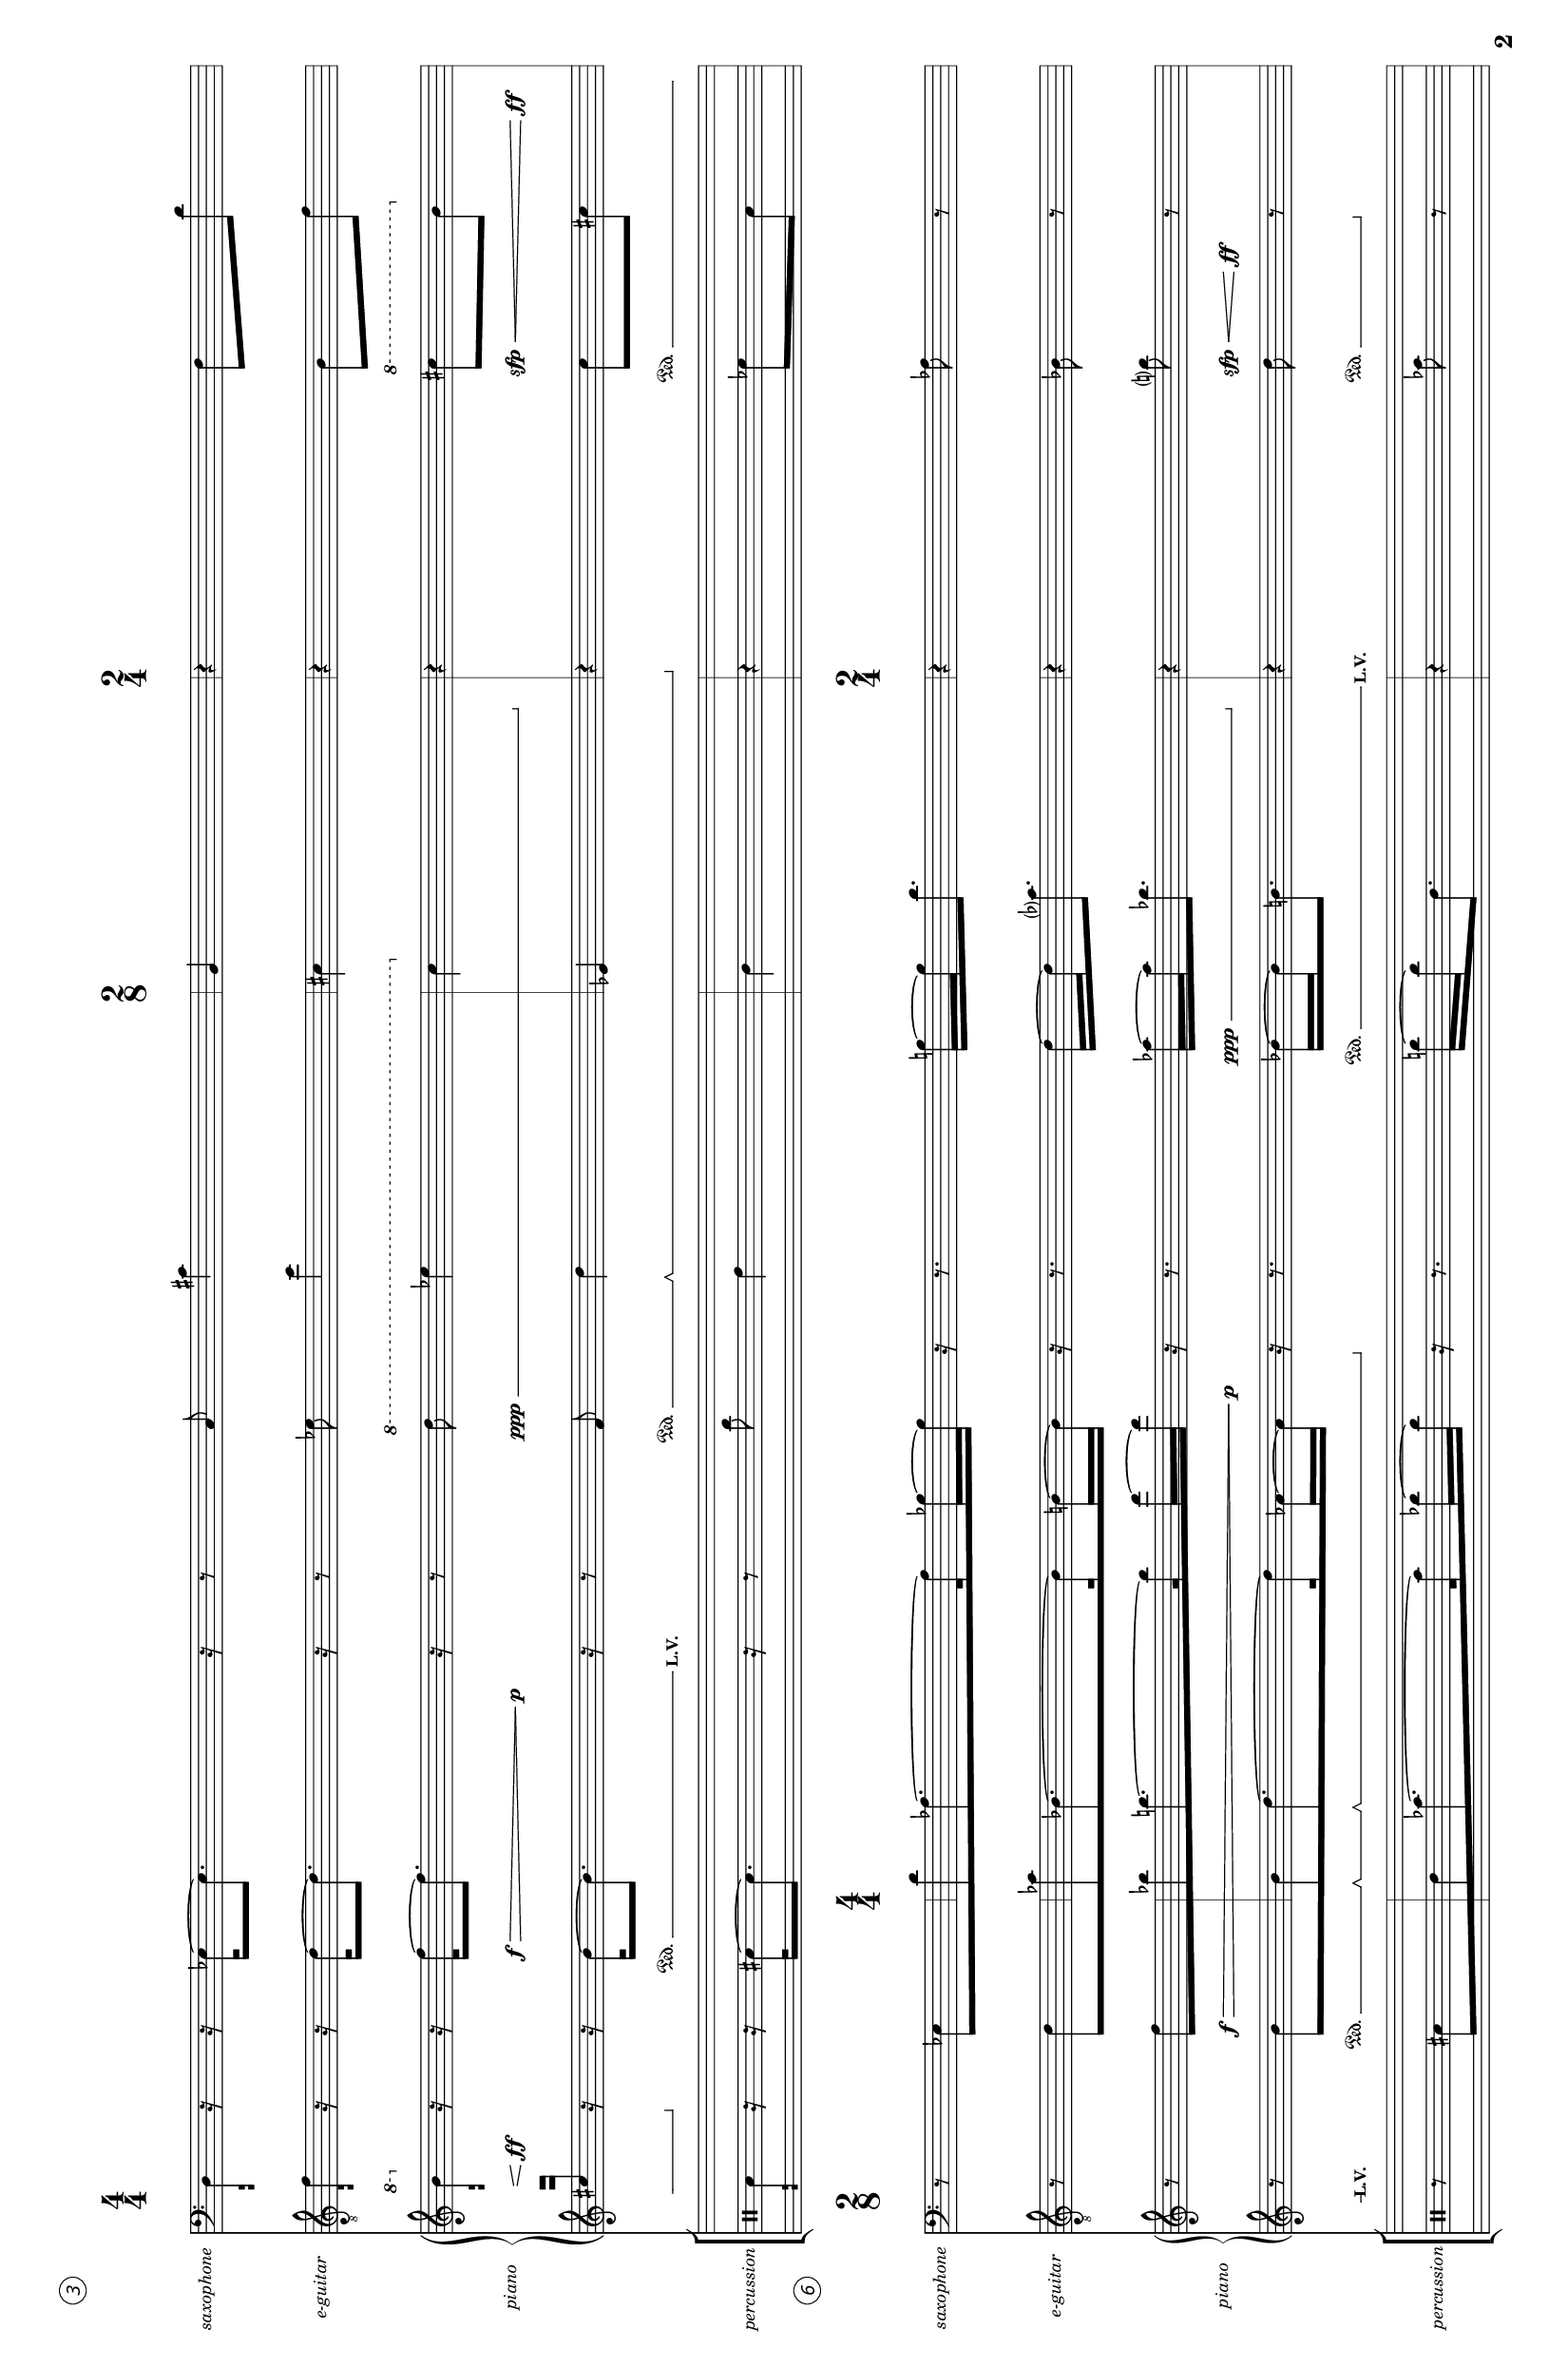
\version "2.19.1"
\language "english"

#(ly:set-option 'relative-includes #t)

\include "../../stylesheets/plague-water-header.ly"
\include "../../stylesheets/plague-water-layout.ly"
\include "../../stylesheets/plague-water-paper.ly"

\score {
	\context Score = "Plague Water Score" \with {
		\override HorizontalBracket #'color = #red
	} <<
		\context TimeSignatureContext = "TimeSignatureContext" {
			{
				\mark \markup { \override #'(box-padding . 0.5) \box 12B }
				\tempo 4=72
				\time 4/4
				s1 * 1
			}
			{
				\time 2/8
				s1 * 1/4
			}
			{
				\time 4/4
				s1 * 1
			}
			{
				\time 2/8
				s1 * 1/4
			}
			{
				\time 2/4
				s1 * 1/2
			}
			{
				\time 2/8
				s1 * 1/4
			}
			{
				\time 4/4
				s1 * 1
			}
			{
				\time 2/4
				s1 * 1/2
			}
			{
				\time 2/8
				s1 * 1/4
			}
			{
				\time 2/4
				s1 * 1/2
			}
			{
				\time 2/8
				s1 * 1/4
			}
			{
				\time 4/8
				s1 * 1/2
			}
			{
				\time 4/4
				s1 * 1
			}
			{
				\time 2/4
				s1 * 1/2
			}
			{
				\time 2/8
				s1 * 1/4
			}
			{
				s1 * 1/4
			}
			{
				\time 4/8
				s1 * 1/2
			}
			{
				\time 2/8
				s1 * 1/4
			}
			{
				\time 2/4
				s1 * 1/2
			}
		}
		\context SaxophoneStaffGroup = "Saxophone Staff Group" <<
			\context SaxophoneStaff = "Saxophone Staff" {
				\clef "bass"
				\context Voice = "Saxophone Voice" {
					{
						{
							\override Stem.stemlet-length = 0.75
							c4 ~
							\set stemLeftBeamCount = 2
							\set stemRightBeamCount = 0
							c16
							\revert Stem.stemlet-length
						}
					}
					{
						{
							r8.
							r8
						}
					}
					{
						{
							\override Stem.stemlet-length = 0.75
							\set stemLeftBeamCount = 0
							\set stemRightBeamCount = 1
							cs8 ~ [
							\set stemLeftBeamCount = 2
							\set stemRightBeamCount = 0
							cs16 ]
							\revert Stem.stemlet-length
						}
					}
					{
						{
							r8.
						}
					}
					{
						{
							\override Stem.stemlet-length = 0.75
							\set stemLeftBeamCount = 0
							\set stemRightBeamCount = 1
							b,8 [
						}
						{
							\set stemLeftBeamCount = 1
							\set stemRightBeamCount = 1
							f8
						}
						{
							\set stemLeftBeamCount = 2
							\set stemRightBeamCount = 0
							d16 ]
							\revert Stem.stemlet-length
						}
					}
					{
						{
							r16
							r16
						}
					}
					{
						{
							\override Stem.stemlet-length = 0.75
							\set stemLeftBeamCount = 0
							\set stemRightBeamCount = 2
							ef16 ~ [
							\set stemLeftBeamCount = 1
							\set stemRightBeamCount = 0
							ef8. ]
							\revert Stem.stemlet-length
						}
					}
					{
						{
							r16
							r8
						}
					}
					{
						{
							\override Stem.stemlet-length = 0.75
							\set stemLeftBeamCount = 0
							\set stemRightBeamCount = 1
							c8
						}
						{
							cs'4
						}
						{
							b,4
							\revert Stem.stemlet-length
						}
					}
					{
						{
							r4
						}
					}
					{
						{
							\override Stem.stemlet-length = 0.75
							\set stemLeftBeamCount = 0
							\set stemRightBeamCount = 1
							f8 [
						}
						{
							\set stemLeftBeamCount = 1
							\set stemRightBeamCount = 0
							d'8 ]
							\revert Stem.stemlet-length
						}
					}
					{
						{
							r8
						}
					}
					{
						{
							\override Stem.stemlet-length = 0.75
							\set stemLeftBeamCount = 0
							\set stemRightBeamCount = 1
							ef8 [
						}
						{
							\set stemLeftBeamCount = 1
							\set stemRightBeamCount = 1
							d'16
						}
						{
							\set stemLeftBeamCount = 1
							\set stemRightBeamCount = 1
							af8. ~
							\set stemLeftBeamCount = 2
							\set stemRightBeamCount = 1
							af16
						}
						{
							\set stemLeftBeamCount = 1
							\set stemRightBeamCount = 2
							bf16 ~
							\set stemLeftBeamCount = 2
							\set stemRightBeamCount = 0
							bf16 ]
							\revert Stem.stemlet-length
						}
					}
					{
						{
							r16
							r8.
						}
					}
					{
						{
							\override Stem.stemlet-length = 0.75
							\set stemLeftBeamCount = 0
							\set stemRightBeamCount = 2
							b16 ~ [
							\set stemLeftBeamCount = 2
							\set stemRightBeamCount = 1
							b16
						}
						{
							\set stemLeftBeamCount = 1
							\set stemRightBeamCount = 0
							d'8. ]
							\revert Stem.stemlet-length
						}
					}
					{
						{
							r4
						}
					}
					{
						{
							\override Stem.stemlet-length = 0.75
							af8
							\revert Stem.stemlet-length
						}
					}
					{
						{
							r8
						}
					}
					{
						{
							\override Stem.stemlet-length = 0.75
							\set stemLeftBeamCount = 0
							\set stemRightBeamCount = 1
							bf8 [
						}
						{
							\set stemLeftBeamCount = 1
							\set stemRightBeamCount = 1
							b8
						}
						{
							\set stemLeftBeamCount = 2
							\set stemRightBeamCount = 0
							d16 ]
							\revert Stem.stemlet-length
						}
					}
					{
						{
							r16
							r16
						}
					}
					{
						{
							\override Stem.stemlet-length = 0.75
							\set stemLeftBeamCount = 0
							\set stemRightBeamCount = 2
							af16 ~
							af4
							\revert Stem.stemlet-length
						}
					}
					{
						{
							r8
							r16
						}
					}
					{
						{
							\override Stem.stemlet-length = 0.75
							\set stemLeftBeamCount = 0
							\set stemRightBeamCount = 2
							bf16 [
						}
						{
							\set stemLeftBeamCount = 2
							\set stemRightBeamCount = 0
							b16 ]
							\revert Stem.stemlet-length
						}
					}
					{
						{
							r16
							r8
							r16
						}
					}
					{
						{
							\override Stem.stemlet-length = 0.75
							\set stemLeftBeamCount = 0
							\set stemRightBeamCount = 2
							d16 ~ [
							\set stemLeftBeamCount = 2
							\set stemRightBeamCount = 0
							d16 ]
							\revert Stem.stemlet-length
						}
					}
					{
						{
							r16
						}
						{
							r16
						}
					}
					{
						{
							\override Stem.stemlet-length = 0.75
							\set stemLeftBeamCount = 0
							\set stemRightBeamCount = 2
							af16 ~ [
							\set stemLeftBeamCount = 2
							\set stemRightBeamCount = 0
							af16 ]
							\revert Stem.stemlet-length
						}
					}
					{
						{
							r16
							r16
						}
					}
					{
						{
							\override Stem.stemlet-length = 0.75
							\set stemLeftBeamCount = 0
							\set stemRightBeamCount = 1
							cs'8. ~ [
							\set stemLeftBeamCount = 2
							\set stemRightBeamCount = 0
							cs'16 ]
							\revert Stem.stemlet-length
						}
					}
					{
						{
							r8.
						}
					}
					{
						{
							\override Stem.stemlet-length = 0.75
							e4
						}
						{
							\set stemLeftBeamCount = 1
							\set stemRightBeamCount = 0
							cs'8.
							\revert Stem.stemlet-length
						}
					}
					{
						{
							r16
							r16
						}
					}
					{
						{
							\override Stem.stemlet-length = 0.75
							e8.
							\revert Stem.stemlet-length
						}
					}
					{
						{
							r8
						}
					}
					{
						{
							\override Stem.stemlet-length = 0.75
							\set stemLeftBeamCount = 0
							\set stemRightBeamCount = 1
							cs'8 [
						}
						{
							\set stemLeftBeamCount = 1
							\set stemRightBeamCount = 0
							e'8 ]
							\revert Stem.stemlet-length
						}
					}
					{
						{
							r8
						}
						{
							r16
						}
					}
					{
						{
							\override Stem.stemlet-length = 0.75
							\set stemLeftBeamCount = 0
							\set stemRightBeamCount = 2
							cs'16 ~ [
							\set stemLeftBeamCount = 1
							\set stemRightBeamCount = 1
							cs'8 ~
							\set stemLeftBeamCount = 2
							\set stemRightBeamCount = 1
							cs'16
						}
						{
							\set stemLeftBeamCount = 1
							\set stemRightBeamCount = 2
							e'16 ~
							\set stemLeftBeamCount = 2
							\set stemRightBeamCount = 0
							e'16 ]
							\revert Stem.stemlet-length
						}
					}
					{
						{
							r16
						}
						{
							\stopStaff
							\once \override Staff.StaffSymbol.line-count = 1
							\startStaff
							R1 * 1/4
							\stopStaff
							\startStaff
						}
					}
					{
						{
							\override Stem.stemlet-length = 0.75
							cs'4 ~
							\set stemLeftBeamCount = 2
							\set stemRightBeamCount = 1
							cs'16 [
						}
						{
							\set stemLeftBeamCount = 1
							\set stemRightBeamCount = 0
							e'8. ]
							\revert Stem.stemlet-length
						}
					}
				}
			}
		>>
		\context GuitarStaffGroup = "Guitar Staff Group" <<
			\context GuitarStaff = "Guitar Staff" {
				\clef "treble_8"
				\context Voice = "Guitar Voice" {
					{
						{
							\override Stem.stemlet-length = 0.75
							ef'4 ~
							\set stemLeftBeamCount = 2
							\set stemRightBeamCount = 0
							ef'16
							\revert Stem.stemlet-length
						}
					}
					{
						{
							r8.
							r8
						}
					}
					{
						{
							\override Stem.stemlet-length = 0.75
							\set stemLeftBeamCount = 0
							\set stemRightBeamCount = 1
							c'8 ~ [
							\set stemLeftBeamCount = 2
							\set stemRightBeamCount = 0
							c'16 ]
							\revert Stem.stemlet-length
						}
					}
					{
						{
							r8.
						}
					}
					{
						{
							\override Stem.stemlet-length = 0.75
							\set stemLeftBeamCount = 0
							\set stemRightBeamCount = 1
							cs'8 [
						}
						{
							\set stemLeftBeamCount = 1
							\set stemRightBeamCount = 1
							b'8
						}
						{
							\set stemLeftBeamCount = 2
							\set stemRightBeamCount = 0
							f'16 ]
							\revert Stem.stemlet-length
						}
					}
					{
						{
							r16
							r16
						}
					}
					{
						{
							\override Stem.stemlet-length = 0.75
							\set stemLeftBeamCount = 0
							\set stemRightBeamCount = 2
							d'16 ~ [
							\set stemLeftBeamCount = 1
							\set stemRightBeamCount = 0
							d'8. ]
							\revert Stem.stemlet-length
						}
					}
					{
						{
							r16
							r8
						}
					}
					{
						{
							\override Stem.stemlet-length = 0.75
							\set stemLeftBeamCount = 0
							\set stemRightBeamCount = 1
							ef'8
						}
						{
							c''4
						}
						{
							cs'4
							\revert Stem.stemlet-length
						}
					}
					{
						{
							r4
						}
					}
					{
						{
							\override Stem.stemlet-length = 0.75
							\set stemLeftBeamCount = 0
							\set stemRightBeamCount = 1
							b8 [
						}
						{
							\set stemLeftBeamCount = 1
							\set stemRightBeamCount = 0
							f'8 ]
							\revert Stem.stemlet-length
						}
					}
					{
						{
							r8
						}
					}
					{
						{
							\override Stem.stemlet-length = 0.75
							\set stemLeftBeamCount = 0
							\set stemRightBeamCount = 1
							d'8 [
						}
						{
							\set stemLeftBeamCount = 1
							\set stemRightBeamCount = 1
							af'16
						}
						{
							\set stemLeftBeamCount = 1
							\set stemRightBeamCount = 1
							bf8. ~
							\set stemLeftBeamCount = 2
							\set stemRightBeamCount = 1
							bf16
						}
						{
							\set stemLeftBeamCount = 1
							\set stemRightBeamCount = 2
							b16 ~
							\set stemLeftBeamCount = 2
							\set stemRightBeamCount = 0
							b16 ]
							\revert Stem.stemlet-length
						}
					}
					{
						{
							r16
							r8.
						}
					}
					{
						{
							\override Stem.stemlet-length = 0.75
							\set stemLeftBeamCount = 0
							\set stemRightBeamCount = 2
							d'16 ~ [
							\set stemLeftBeamCount = 2
							\set stemRightBeamCount = 1
							d'16
						}
						{
							\set stemLeftBeamCount = 1
							\set stemRightBeamCount = 0
							af'8. ]
							\revert Stem.stemlet-length
						}
					}
					{
						{
							r4
						}
					}
					{
						{
							\override Stem.stemlet-length = 0.75
							bf8
							\revert Stem.stemlet-length
						}
					}
					{
						{
							r8
						}
					}
					{
						{
							\override Stem.stemlet-length = 0.75
							\set stemLeftBeamCount = 0
							\set stemRightBeamCount = 1
							b8 [
						}
						{
							\set stemLeftBeamCount = 1
							\set stemRightBeamCount = 1
							d''8
						}
						{
							\set stemLeftBeamCount = 2
							\set stemRightBeamCount = 0
							af'16 ]
							\revert Stem.stemlet-length
						}
					}
					{
						{
							r16
							r16
						}
					}
					{
						{
							\override Stem.stemlet-length = 0.75
							\set stemLeftBeamCount = 0
							\set stemRightBeamCount = 2
							bf16 ~
							bf4
							\revert Stem.stemlet-length
						}
					}
					{
						{
							r8
							r16
						}
					}
					{
						{
							\override Stem.stemlet-length = 0.75
							\set stemLeftBeamCount = 0
							\set stemRightBeamCount = 2
							b16 [
						}
						{
							\set stemLeftBeamCount = 2
							\set stemRightBeamCount = 0
							d''16 ]
							\revert Stem.stemlet-length
						}
					}
					{
						{
							r16
							r8
							r16
						}
					}
					{
						{
							\override Stem.stemlet-length = 0.75
							\set stemLeftBeamCount = 0
							\set stemRightBeamCount = 2
							af'16 ~ [
							\set stemLeftBeamCount = 2
							\set stemRightBeamCount = 0
							af'16 ]
							\revert Stem.stemlet-length
						}
					}
					{
						{
							r16
						}
						{
							r16
						}
					}
					{
						{
							\override Stem.stemlet-length = 0.75
							\set stemLeftBeamCount = 0
							\set stemRightBeamCount = 2
							bf16 ~ [
							\set stemLeftBeamCount = 2
							\set stemRightBeamCount = 0
							bf16 ]
							\revert Stem.stemlet-length
						}
					}
					{
						{
							r16
							r16
						}
					}
					{
						{
							\override Stem.stemlet-length = 0.75
							\set stemLeftBeamCount = 0
							\set stemRightBeamCount = 1
							e'8. ~ [
							\set stemLeftBeamCount = 2
							\set stemRightBeamCount = 0
							e'16 ]
							\revert Stem.stemlet-length
						}
					}
					{
						{
							r8.
						}
					}
					{
						{
							\override Stem.stemlet-length = 0.75
							cs'4
						}
						{
							\set stemLeftBeamCount = 1
							\set stemRightBeamCount = 0
							e'8.
							\revert Stem.stemlet-length
						}
					}
					{
						{
							r16
							r16
						}
					}
					{
						{
							\override Stem.stemlet-length = 0.75
							cs'8.
							\revert Stem.stemlet-length
						}
					}
					{
						{
							r8
						}
					}
					{
						{
							\override Stem.stemlet-length = 0.75
							\set stemLeftBeamCount = 0
							\set stemRightBeamCount = 1
							e'8 [
						}
						{
							\set stemLeftBeamCount = 1
							\set stemRightBeamCount = 0
							cs''8 ]
							\revert Stem.stemlet-length
						}
					}
					{
						{
							r8
						}
						{
							r16
						}
					}
					{
						{
							\override Stem.stemlet-length = 0.75
							\set stemLeftBeamCount = 0
							\set stemRightBeamCount = 2
							e'16 ~ [
							\set stemLeftBeamCount = 1
							\set stemRightBeamCount = 1
							e'8 ~
							\set stemLeftBeamCount = 2
							\set stemRightBeamCount = 1
							e'16
						}
						{
							\set stemLeftBeamCount = 1
							\set stemRightBeamCount = 2
							cs''16 ~
							\set stemLeftBeamCount = 2
							\set stemRightBeamCount = 0
							cs''16 ]
							\revert Stem.stemlet-length
						}
					}
					{
						{
							r16
						}
						{
							\stopStaff
							\once \override Staff.StaffSymbol.line-count = 1
							\startStaff
							R1 * 1/4
							\stopStaff
							\startStaff
						}
					}
					{
						{
							\override Stem.stemlet-length = 0.75
							e'4 ~
							\set stemLeftBeamCount = 2
							\set stemRightBeamCount = 1
							e'16 [
						}
						{
							\set stemLeftBeamCount = 1
							\set stemRightBeamCount = 0
							cs''8. ]
							\revert Stem.stemlet-length
						}
					}
				}
			}
			\context Dynamics = "Guitar Pedals" {
			}
		>>
		\context PianoStaffGroup = "Piano Staff Group" <<
			\context PianoUpperStaff = "Piano Upper Staff" <<
				\context Voice = "Piano RH Voice" {
					{
						{
							\override Stem.stemlet-length = 0.75
							\ottava #1
							\clef "treble"
							d'''4 ~
							\set stemLeftBeamCount = 2
							\set stemRightBeamCount = 0
							d'''16
							\ottava #0
							\revert Stem.stemlet-length
						}
					}
					{
						{
							r8.
							r8
						}
					}
					{
						{
							\override Stem.stemlet-length = 0.75
							\set stemLeftBeamCount = 0
							\set stemRightBeamCount = 1
							ef''8 ~ [
							\set stemLeftBeamCount = 2
							\set stemRightBeamCount = 0
							ef''16 ]
							\revert Stem.stemlet-length
						}
					}
					{
						{
							r8.
						}
					}
					{
						{
							\override Stem.stemlet-length = 0.75
							\set stemLeftBeamCount = 0
							\set stemRightBeamCount = 1
							\ottava #1
							c'''8 [
						}
						{
							\set stemLeftBeamCount = 1
							\set stemRightBeamCount = 1
							cs'''8
						}
						{
							\set stemLeftBeamCount = 2
							\set stemRightBeamCount = 0
							b''16 ]
							\ottava #0
							\revert Stem.stemlet-length
						}
					}
					{
						{
							r16
							r16
						}
					}
					{
						{
							\override Stem.stemlet-length = 0.75
							\set stemLeftBeamCount = 0
							\set stemRightBeamCount = 2
							f''16 ~ [
							\set stemLeftBeamCount = 1
							\set stemRightBeamCount = 0
							f''8. ]
							\revert Stem.stemlet-length
						}
					}
					{
						{
							r16
							r8
						}
					}
					{
						{
							\override Stem.stemlet-length = 0.75
							\set stemLeftBeamCount = 0
							\set stemRightBeamCount = 1
							\ottava #1
							d'''8
						}
						{
							ef'''4
						}
						{
							c'''4
							\ottava #0
							\revert Stem.stemlet-length
						}
					}
					{
						{
							r4
						}
					}
					{
						{
							\override Stem.stemlet-length = 0.75
							\set stemLeftBeamCount = 0
							\set stemRightBeamCount = 1
							\ottava #1
							cs'''8 [
						}
						{
							\set stemLeftBeamCount = 1
							\set stemRightBeamCount = 0
							b''8 ]
							\ottava #0
							\revert Stem.stemlet-length
						}
					}
					{
						{
							r8
						}
					}
					{
						{
							\override Stem.stemlet-length = 0.75
							\set stemLeftBeamCount = 0
							\set stemRightBeamCount = 1
							f''8 [
						}
						{
							\set stemLeftBeamCount = 1
							\set stemRightBeamCount = 1
							bf''16
						}
						{
							\set stemLeftBeamCount = 1
							\set stemRightBeamCount = 1
							b''8. ~
							\set stemLeftBeamCount = 2
							\set stemRightBeamCount = 1
							b''16
						}
						{
							\set stemLeftBeamCount = 1
							\set stemRightBeamCount = 2
							d'''16 ~
							\set stemLeftBeamCount = 2
							\set stemRightBeamCount = 0
							d'''16 ]
							\revert Stem.stemlet-length
						}
					}
					{
						{
							r16
							r8.
						}
					}
					{
						{
							\override Stem.stemlet-length = 0.75
							\set stemLeftBeamCount = 0
							\set stemRightBeamCount = 2
							af''16 ~ [
							\set stemLeftBeamCount = 2
							\set stemRightBeamCount = 1
							af''16
						}
						{
							\set stemLeftBeamCount = 1
							\set stemRightBeamCount = 0
							bf''8. ]
							\revert Stem.stemlet-length
						}
					}
					{
						{
							r4
						}
					}
					{
						{
							\override Stem.stemlet-length = 0.75
							b''8
							\revert Stem.stemlet-length
						}
					}
					{
						{
							r8
						}
					}
					{
						{
							\override Stem.stemlet-length = 0.75
							\set stemLeftBeamCount = 0
							\set stemRightBeamCount = 1
							\ottava #1
							d'''8 [
						}
						{
							\set stemLeftBeamCount = 1
							\set stemRightBeamCount = 1
							af'''8
						}
						{
							\set stemLeftBeamCount = 2
							\set stemRightBeamCount = 0
							bf''16 ]
							\ottava #0
							\revert Stem.stemlet-length
						}
					}
					{
						{
							r16
							r16
						}
					}
					{
						{
							\override Stem.stemlet-length = 0.75
							\set stemLeftBeamCount = 0
							\set stemRightBeamCount = 2
							b''16 ~
							b''4
							\revert Stem.stemlet-length
						}
					}
					{
						{
							r8
							r16
						}
					}
					{
						{
							\override Stem.stemlet-length = 0.75
							\set stemLeftBeamCount = 0
							\set stemRightBeamCount = 2
							\ottava #1
							d'''16 [
						}
						{
							\set stemLeftBeamCount = 2
							\set stemRightBeamCount = 0
							af'''16 ]
							\ottava #0
							\revert Stem.stemlet-length
						}
					}
					{
						{
							r16
							r8
							r16
						}
					}
					{
						{
							\override Stem.stemlet-length = 0.75
							\set stemLeftBeamCount = 0
							\set stemRightBeamCount = 2
							bf''16 ~ [
							\set stemLeftBeamCount = 2
							\set stemRightBeamCount = 0
							bf''16 ]
							\revert Stem.stemlet-length
						}
					}
					{
						{
							r16
						}
						{
							r16
						}
					}
					{
						{
							\override Stem.stemlet-length = 0.75
							\set stemLeftBeamCount = 0
							\set stemRightBeamCount = 2
							b''16 ~ [
							\set stemLeftBeamCount = 2
							\set stemRightBeamCount = 0
							b''16 ]
							\revert Stem.stemlet-length
						}
					}
					{
						{
							r16
							r16
						}
					}
					{
						{
							\override Stem.stemlet-length = 0.75
							\set stemLeftBeamCount = 0
							\set stemRightBeamCount = 1
							\ottava #1
							cs'''8. ~ [
							\set stemLeftBeamCount = 2
							\set stemRightBeamCount = 0
							cs'''16 ]
							\ottava #0
							\revert Stem.stemlet-length
						}
					}
					{
						{
							r8.
						}
					}
					{
						{
							\override Stem.stemlet-length = 0.75
							e''4
						}
						{
							\set stemLeftBeamCount = 1
							\set stemRightBeamCount = 0
							cs'''8.
							\revert Stem.stemlet-length
						}
					}
					{
						{
							r16
							r16
						}
					}
					{
						{
							\override Stem.stemlet-length = 0.75
							e''8.
							\revert Stem.stemlet-length
						}
					}
					{
						{
							r8
						}
					}
					{
						{
							\override Stem.stemlet-length = 0.75
							\set stemLeftBeamCount = 0
							\set stemRightBeamCount = 1
							\ottava #1
							cs'''8 [
						}
						{
							\set stemLeftBeamCount = 1
							\set stemRightBeamCount = 0
							e'''8 ]
							\ottava #0
							\revert Stem.stemlet-length
						}
					}
					{
						{
							r8
						}
						{
							r16
						}
					}
					{
						{
							\override Stem.stemlet-length = 0.75
							\set stemLeftBeamCount = 0
							\set stemRightBeamCount = 2
							\ottava #1
							cs'''16 ~ [
							\set stemLeftBeamCount = 1
							\set stemRightBeamCount = 1
							cs'''8 ~
							\set stemLeftBeamCount = 2
							\set stemRightBeamCount = 1
							cs'''16
						}
						{
							\set stemLeftBeamCount = 1
							\set stemRightBeamCount = 2
							e'''16 ~
							\set stemLeftBeamCount = 2
							\set stemRightBeamCount = 0
							e'''16 ]
							\ottava #0
							\revert Stem.stemlet-length
						}
					}
					{
						{
							r16
						}
						{
							\stopStaff
							\once \override Staff.StaffSymbol.line-count = 1
							\startStaff
							R1 * 1/4
							\stopStaff
							\startStaff
						}
					}
					{
						{
							\override Stem.stemlet-length = 0.75
							\ottava #1
							cs'''4 ~
							\set stemLeftBeamCount = 2
							\set stemRightBeamCount = 1
							cs'''16 [
						}
						{
							\set stemLeftBeamCount = 1
							\set stemRightBeamCount = 0
							e'''8. ]
							\ottava #0
							\revert Stem.stemlet-length
						}
					}
				}
			>>
			\context Dynamics = "Piano Dynamics" {
				{
					{
						\override Stem.stemlet-length = 0.75
						c'4 ~ \> \f
						\set stemLeftBeamCount = 0
						\set stemRightBeamCount = 3
						c'32 [
						\set stemLeftBeamCount = 3
						\set stemRightBeamCount = 0
						c'32 ] \p
						\revert Stem.stemlet-length
					}
				}
				{
					{
						r8.
						r8
					}
				}
				{
					{
						\override Hairpin #'stencil = #constante-hairpin
						\override Stem.stemlet-length = 0.75
						\set stemLeftBeamCount = 0
						\set stemRightBeamCount = 1
						c'8 ~ [ \< \ppp
						\set stemLeftBeamCount = 1
						\set stemRightBeamCount = 3
						c'32
						\set stemLeftBeamCount = 3
						\set stemRightBeamCount = 0
						c'32 ] \!
						\revert Hairpin #'stencil
						\revert Stem.stemlet-length
					}
				}
				{
					{
						r8.
					}
				}
				{
					{
						\override Stem.stemlet-length = 0.75
						\set stemLeftBeamCount = 0
						\set stemRightBeamCount = 1
						c'8 [ \< \sfp
					}
					{
						\set stemLeftBeamCount = 1
						\set stemRightBeamCount = 1
						c'8
					}
					{
						\set stemLeftBeamCount = 1
						\set stemRightBeamCount = 3
						c'32
						\set stemLeftBeamCount = 3
						\set stemRightBeamCount = 0
						c'32 ] \ff
						\revert Stem.stemlet-length
					}
				}
				{
					{
						r16
						r16
					}
				}
				{
					{
						\override Stem.stemlet-length = 0.75
						\set stemLeftBeamCount = 0
						\set stemRightBeamCount = 1
						c'8.. [ \> \f
						\set stemLeftBeamCount = 3
						\set stemRightBeamCount = 0
						c'32 ] \p
						\revert Stem.stemlet-length
					}
				}
				{
					{
						r16
						r8
					}
				}
				{
					{
						\override Hairpin #'stencil = #constante-hairpin
						\override Stem.stemlet-length = 0.75
						\set stemLeftBeamCount = 0
						\set stemRightBeamCount = 1
						c'8 \< \ppp
					}
					{
						c'4
					}
					{
						\set stemLeftBeamCount = -1
						\set stemRightBeamCount = 1
						c'8.. [
						\set stemLeftBeamCount = 3
						\set stemRightBeamCount = 0
						c'32 ] \!
						\revert Hairpin #'stencil
						\revert Stem.stemlet-length
					}
				}
				{
					{
						r4
					}
				}
				{
					{
						\override Stem.stemlet-length = 0.75
						\set stemLeftBeamCount = 0
						\set stemRightBeamCount = 1
						c'8 [ \< \sfp
					}
					{
						\set stemLeftBeamCount = 1
						\set stemRightBeamCount = 2
						c'16.
						\set stemLeftBeamCount = 3
						\set stemRightBeamCount = 0
						c'32 ] \ff
						\revert Stem.stemlet-length
					}
				}
				{
					{
						r8
					}
				}
				{
					{
						\override Stem.stemlet-length = 0.75
						\set stemLeftBeamCount = 0
						\set stemRightBeamCount = 1
						c'8 [ \> \f
					}
					{
						\set stemLeftBeamCount = 1
						\set stemRightBeamCount = 0
						c'16 ]
					}
					{
						c'4
					}
					{
						\set stemLeftBeamCount = -1
						\set stemRightBeamCount = 2
						c'16. [
						\set stemLeftBeamCount = 3
						\set stemRightBeamCount = 0
						c'32 ] \p
						\revert Stem.stemlet-length
					}
				}
				{
					{
						r16
						r8.
					}
				}
				{
					{
						\override Hairpin #'stencil = #constante-hairpin
						\override Stem.stemlet-length = 0.75
						\set stemLeftBeamCount = 0
						\set stemRightBeamCount = 1
						c'8 [ \< \ppp
					}
					{
						\set stemLeftBeamCount = 1
						\set stemRightBeamCount = 1
						c'8 ~
						\set stemLeftBeamCount = 1
						\set stemRightBeamCount = 3
						c'32
						\set stemLeftBeamCount = 3
						\set stemRightBeamCount = 0
						c'32 ] \!
						\revert Hairpin #'stencil
						\revert Stem.stemlet-length
					}
				}
				{
					{
						r4
					}
				}
				{
					{
						\override Stem.stemlet-length = 0.75
						\set stemLeftBeamCount = 0
						\set stemRightBeamCount = 2
						c'16. [ \< \sfp
						\set stemLeftBeamCount = 3
						\set stemRightBeamCount = 0
						c'32 ] \ff
						\revert Stem.stemlet-length
					}
				}
				{
					{
						r8
					}
				}
				{
					{
						\override Stem.stemlet-length = 0.75
						\set stemLeftBeamCount = 0
						\set stemRightBeamCount = 1
						c'8 [ \> \f
					}
					{
						\set stemLeftBeamCount = 1
						\set stemRightBeamCount = 1
						c'8
					}
					{
						\set stemLeftBeamCount = 1
						\set stemRightBeamCount = 3
						c'32
						\set stemLeftBeamCount = 3
						\set stemRightBeamCount = 0
						c'32 ] \p
						\revert Stem.stemlet-length
					}
				}
				{
					{
						r16
						r16
					}
				}
				{
					{
						\override Hairpin #'stencil = #constante-hairpin
						\override Stem.stemlet-length = 0.75
						c'4 ~ \< \ppp
						\set stemLeftBeamCount = 0
						\set stemRightBeamCount = 3
						c'32 [
						\set stemLeftBeamCount = 3
						\set stemRightBeamCount = 0
						c'32 ] \!
						\revert Hairpin #'stencil
						\revert Stem.stemlet-length
					}
				}
				{
					{
						r8
						r16
					}
				}
				{
					{
						\override Stem.stemlet-length = 0.75
						\set stemLeftBeamCount = 0
						\set stemRightBeamCount = 2
						c'16 [ \< \sfp
					}
					{
						\set stemLeftBeamCount = 1
						\set stemRightBeamCount = 3
						c'32
						\set stemLeftBeamCount = 3
						\set stemRightBeamCount = 0
						c'32 ] \ff
						\revert Stem.stemlet-length
					}
				}
				{
					{
						r16
						r8
						r16
					}
				}
				{
					{
						\override Stem.stemlet-length = 0.75
						\set stemLeftBeamCount = 0
						\set stemRightBeamCount = 2
						c'16. [ \> \f
						\set stemLeftBeamCount = 3
						\set stemRightBeamCount = 0
						c'32 ] \p
						\revert Stem.stemlet-length
					}
				}
				{
					{
						r16
					}
					{
						r16
					}
				}
				{
					{
						\override Hairpin #'stencil = #constante-hairpin
						\override Stem.stemlet-length = 0.75
						\set stemLeftBeamCount = 0
						\set stemRightBeamCount = 2
						c'16. [ \< \ppp
						\set stemLeftBeamCount = 3
						\set stemRightBeamCount = 0
						c'32 ] \!
						\revert Hairpin #'stencil
						\revert Stem.stemlet-length
					}
				}
				{
					{
						r16
						r16
					}
				}
				{
					{
						\override Stem.stemlet-length = 0.75
						\set stemLeftBeamCount = 0
						\set stemRightBeamCount = 1
						c'8.. [ \< \sfp
						\set stemLeftBeamCount = 3
						\set stemRightBeamCount = 0
						c'32 ] \ff
						\revert Stem.stemlet-length
					}
				}
				{
					{
						r8.
					}
				}
				{
					{
						\override Stem.stemlet-length = 0.75
						c'4 \> \f
					}
					{
						\set stemLeftBeamCount = -1
						\set stemRightBeamCount = 1
						c'8 ~ [
						\set stemLeftBeamCount = 1
						\set stemRightBeamCount = 3
						c'32
						\set stemLeftBeamCount = 3
						\set stemRightBeamCount = 0
						c'32 ] \p
						\revert Stem.stemlet-length
					}
				}
				{
					{
						r16
						r16
					}
				}
				{
					{
						\override Hairpin #'stencil = #constante-hairpin
						\override Stem.stemlet-length = 0.75
						\set stemLeftBeamCount = 0
						\set stemRightBeamCount = 1
						c'8 ~ [ \< \ppp
						\set stemLeftBeamCount = 1
						\set stemRightBeamCount = 3
						c'32
						\set stemLeftBeamCount = 3
						\set stemRightBeamCount = 0
						c'32 ] \!
						\revert Hairpin #'stencil
						\revert Stem.stemlet-length
					}
				}
				{
					{
						r8
					}
				}
				{
					{
						\override Stem.stemlet-length = 0.75
						\set stemLeftBeamCount = 0
						\set stemRightBeamCount = 1
						c'8 [ \< \sfp
					}
					{
						\set stemLeftBeamCount = 1
						\set stemRightBeamCount = 2
						c'16.
						\set stemLeftBeamCount = 3
						\set stemRightBeamCount = 0
						c'32 ] \ff
						\revert Stem.stemlet-length
					}
				}
				{
					{
						r8
					}
					{
						r16
					}
				}
				{
					{
						\override Stem.stemlet-length = 0.75
						c'4 \> \f
					}
					{
						\set stemLeftBeamCount = -1
						\set stemRightBeamCount = 2
						c'16. [
						\set stemLeftBeamCount = 3
						\set stemRightBeamCount = 0
						c'32 ] \p
						\revert Stem.stemlet-length
					}
				}
				{
					{
						r16
					}
					{
						\stopStaff
						\once \override Staff.StaffSymbol.line-count = 1
						\startStaff
						R1 * 1/4
						\stopStaff
						\startStaff
					}
				}
				{
					{
						\override Hairpin #'stencil = #constante-hairpin
						\override Stem.stemlet-length = 0.75
						c'4 ~ \< \ppp
						\set stemLeftBeamCount = 2
						\set stemRightBeamCount = 1
						c'16 [
					}
					{
						\set stemLeftBeamCount = 1
						\set stemRightBeamCount = 1
						c'8 ~
						\set stemLeftBeamCount = 1
						\set stemRightBeamCount = 3
						c'32
						\set stemLeftBeamCount = 3
						\set stemRightBeamCount = 0
						c'32 ] \!
						\revert Hairpin #'stencil
						\revert Stem.stemlet-length
					}
				}
			}
			\context PianoLowerStaff = "Piano Lower Staff" <<
				\context Voice = "Piano LH Voice" {
					{
						{
							\override Stem.stemlet-length = 0.75
							\clef "treble"
							f'4 ~
							\set stemLeftBeamCount = 2
							\set stemRightBeamCount = 0
							f'16
							\revert Stem.stemlet-length
						}
					}
					{
						{
							r8.
							r8
						}
					}
					{
						{
							\override Stem.stemlet-length = 0.75
							\set stemLeftBeamCount = 0
							\set stemRightBeamCount = 1
							d''8 ~ [
							\set stemLeftBeamCount = 2
							\set stemRightBeamCount = 0
							d''16 ]
							\revert Stem.stemlet-length
						}
					}
					{
						{
							r8.
						}
					}
					{
						{
							\override Stem.stemlet-length = 0.75
							\set stemLeftBeamCount = 0
							\set stemRightBeamCount = 1
							ef'8 [
						}
						{
							\set stemLeftBeamCount = 1
							\set stemRightBeamCount = 1
							c''8
						}
						{
							\set stemLeftBeamCount = 2
							\set stemRightBeamCount = 0
							cs''16 ]
							\revert Stem.stemlet-length
						}
					}
					{
						{
							r16
							r16
						}
					}
					{
						{
							\override Stem.stemlet-length = 0.75
							\set stemLeftBeamCount = 0
							\set stemRightBeamCount = 2
							b'16 ~ [
							\set stemLeftBeamCount = 1
							\set stemRightBeamCount = 0
							b'8. ]
							\revert Stem.stemlet-length
						}
					}
					{
						{
							r16
							r8
						}
					}
					{
						{
							\override Stem.stemlet-length = 0.75
							\set stemLeftBeamCount = 0
							\set stemRightBeamCount = 1
							f'8
						}
						{
							d''4
						}
						{
							ef'4
							\revert Stem.stemlet-length
						}
					}
					{
						{
							r4
						}
					}
					{
						{
							\override Stem.stemlet-length = 0.75
							\set stemLeftBeamCount = 0
							\set stemRightBeamCount = 1
							c''8 [
						}
						{
							\set stemLeftBeamCount = 1
							\set stemRightBeamCount = 0
							cs''8 ]
							\revert Stem.stemlet-length
						}
					}
					{
						{
							r8
						}
					}
					{
						{
							\override Stem.stemlet-length = 0.75
							\set stemLeftBeamCount = 0
							\set stemRightBeamCount = 1
							b'8 [
						}
						{
							\set stemLeftBeamCount = 1
							\set stemRightBeamCount = 1
							b'16
						}
						{
							\set stemLeftBeamCount = 1
							\set stemRightBeamCount = 1
							d''8. ~
							\set stemLeftBeamCount = 2
							\set stemRightBeamCount = 1
							d''16
						}
						{
							\set stemLeftBeamCount = 1
							\set stemRightBeamCount = 2
							af'16 ~
							\set stemLeftBeamCount = 2
							\set stemRightBeamCount = 0
							af'16 ]
							\revert Stem.stemlet-length
						}
					}
					{
						{
							r16
							r8.
						}
					}
					{
						{
							\override Stem.stemlet-length = 0.75
							\set stemLeftBeamCount = 0
							\set stemRightBeamCount = 2
							bf'16 ~ [
							\set stemLeftBeamCount = 2
							\set stemRightBeamCount = 1
							bf'16
						}
						{
							\set stemLeftBeamCount = 1
							\set stemRightBeamCount = 0
							b'8. ]
							\revert Stem.stemlet-length
						}
					}
					{
						{
							r4
						}
					}
					{
						{
							\override Stem.stemlet-length = 0.75
							d''8
							\revert Stem.stemlet-length
						}
					}
					{
						{
							r8
						}
					}
					{
						{
							\override Stem.stemlet-length = 0.75
							\set stemLeftBeamCount = 0
							\set stemRightBeamCount = 1
							af'8 [
						}
						{
							\set stemLeftBeamCount = 1
							\set stemRightBeamCount = 1
							bf'8
						}
						{
							\set stemLeftBeamCount = 2
							\set stemRightBeamCount = 0
							b'16 ]
							\revert Stem.stemlet-length
						}
					}
					{
						{
							r16
							r16
						}
					}
					{
						{
							\override Stem.stemlet-length = 0.75
							\set stemLeftBeamCount = 0
							\set stemRightBeamCount = 2
							d''16 ~
							d''4
							\revert Stem.stemlet-length
						}
					}
					{
						{
							r8
							r16
						}
					}
					{
						{
							\override Stem.stemlet-length = 0.75
							\set stemLeftBeamCount = 0
							\set stemRightBeamCount = 2
							af'16 [
						}
						{
							\set stemLeftBeamCount = 2
							\set stemRightBeamCount = 0
							bf'16 ]
							\revert Stem.stemlet-length
						}
					}
					{
						{
							r16
							r8
							r16
						}
					}
					{
						{
							\override Stem.stemlet-length = 0.75
							\set stemLeftBeamCount = 0
							\set stemRightBeamCount = 2
							b'16 ~ [
							\set stemLeftBeamCount = 2
							\set stemRightBeamCount = 0
							b'16 ]
							\revert Stem.stemlet-length
						}
					}
					{
						{
							r16
						}
						{
							r16
						}
					}
					{
						{
							\override Stem.stemlet-length = 0.75
							\set stemLeftBeamCount = 0
							\set stemRightBeamCount = 2
							d''16 ~ [
							\set stemLeftBeamCount = 2
							\set stemRightBeamCount = 0
							d''16 ]
							\revert Stem.stemlet-length
						}
					}
					{
						{
							r16
							r16
						}
					}
					{
						{
							\override Stem.stemlet-length = 0.75
							\set stemLeftBeamCount = 0
							\set stemRightBeamCount = 1
							e'8. ~ [
							\set stemLeftBeamCount = 2
							\set stemRightBeamCount = 0
							e'16 ]
							\revert Stem.stemlet-length
						}
					}
					{
						{
							r8.
						}
					}
					{
						{
							\override Stem.stemlet-length = 0.75
							cs''4
						}
						{
							\set stemLeftBeamCount = 1
							\set stemRightBeamCount = 0
							e''8.
							\revert Stem.stemlet-length
						}
					}
					{
						{
							r16
							r16
						}
					}
					{
						{
							\override Stem.stemlet-length = 0.75
							cs''8.
							\revert Stem.stemlet-length
						}
					}
					{
						{
							r8
						}
					}
					{
						{
							\override Stem.stemlet-length = 0.75
							\set stemLeftBeamCount = 0
							\set stemRightBeamCount = 1
							e'8 [
						}
						{
							\set stemLeftBeamCount = 1
							\set stemRightBeamCount = 0
							cs''8 ]
							\revert Stem.stemlet-length
						}
					}
					{
						{
							r8
						}
						{
							r16
						}
					}
					{
						{
							\override Stem.stemlet-length = 0.75
							\set stemLeftBeamCount = 0
							\set stemRightBeamCount = 2
							e'16 ~ [
							\set stemLeftBeamCount = 1
							\set stemRightBeamCount = 1
							e'8 ~
							\set stemLeftBeamCount = 2
							\set stemRightBeamCount = 1
							e'16
						}
						{
							\set stemLeftBeamCount = 1
							\set stemRightBeamCount = 2
							cs''16 ~
							\set stemLeftBeamCount = 2
							\set stemRightBeamCount = 0
							cs''16 ]
							\revert Stem.stemlet-length
						}
					}
					{
						{
							r16
						}
						{
							\stopStaff
							\once \override Staff.StaffSymbol.line-count = 1
							\startStaff
							R1 * 1/4
							\stopStaff
							\startStaff
						}
					}
					{
						{
							\override Stem.stemlet-length = 0.75
							e'4 ~
							\set stemLeftBeamCount = 2
							\set stemRightBeamCount = 1
							e'16 [
						}
						{
							\set stemLeftBeamCount = 1
							\set stemRightBeamCount = 0
							cs''8. ]
							\revert Stem.stemlet-length
						}
					}
				}
			>>
			\context Dynamics = "Piano Pedals" {
				{
					{
						\override Stem.stemlet-length = 0.75
						s1 * 5/16 \sustainOn
						<> \sustainOff
						\revert Stem.stemlet-length
					}
				}
				{
					{
						r8.
						r8
					}
				}
				{
					{
						\override Stem.stemlet-length = 0.75
						\once \override PianoPedalBracket.edge-height = #'(1 . 0)
						\once \override PianoPedalBracket.shorten-pair = #'(0 . 2)
						s1 * 3/16 \sustainOn
						<> \sustainOff
						\LV
						\revert Stem.stemlet-length
					}
				}
				{
					{
						r8.
					}
				}
				{
					{
						\override Stem.stemlet-length = 0.75
						s1 * 1/8 \sustainOn
					}
					{
						s1 * 1/8 \sustainOff \sustainOn
					}
					{
						s1 * 1/16
						<> \sustainOff
						\revert Stem.stemlet-length
					}
				}
				{
					{
						r16
						r16
					}
				}
				{
					{
						\override Stem.stemlet-length = 0.75
						\once \override PianoPedalBracket.edge-height = #'(1 . 0)
						\once \override PianoPedalBracket.shorten-pair = #'(0 . 2)
						s1 * 1/4 \sustainOn
						<> \sustainOff
						\LV
						\revert Stem.stemlet-length
					}
				}
				{
					{
						r16
						r8
					}
				}
				{
					{
						\override Stem.stemlet-length = 0.75
						s1 * 1/8 \sustainOn
					}
					{
						s1 * 1/4 \sustainOff \sustainOn
					}
					{
						s1 * 1/4
						<> \sustainOff
						\revert Stem.stemlet-length
					}
				}
				{
					{
						r4
					}
				}
				{
					{
						\override Stem.stemlet-length = 0.75
						\once \override PianoPedalBracket.edge-height = #'(1 . 0)
						\once \override PianoPedalBracket.shorten-pair = #'(0 . 2)
						s1 * 1/8 \sustainOn
					}
					{
						s1 * 1/8
						<> \sustainOff
						\LV
						\revert Stem.stemlet-length
					}
				}
				{
					{
						r8
					}
				}
				{
					{
						\override Stem.stemlet-length = 0.75
						s1 * 1/8 \sustainOn
					}
					{
						s1 * 1/16 \sustainOff \sustainOn
					}
					{
						s1 * 1/4 \sustainOff \sustainOn
					}
					{
						s1 * 1/8
						<> \sustainOff
						\revert Stem.stemlet-length
					}
				}
				{
					{
						r16
						r8.
					}
				}
				{
					{
						\override Stem.stemlet-length = 0.75
						\once \override PianoPedalBracket.edge-height = #'(1 . 0)
						\once \override PianoPedalBracket.shorten-pair = #'(0 . 2)
						s1 * 1/8 \sustainOn
					}
					{
						s1 * 3/16
						<> \sustainOff
						\LV
						\revert Stem.stemlet-length
					}
				}
				{
					{
						r4
					}
				}
				{
					{
						\override Stem.stemlet-length = 0.75
						s1 * 1/8 \sustainOn
						<> \sustainOff
						\revert Stem.stemlet-length
					}
				}
				{
					{
						r8
					}
				}
				{
					{
						\override Stem.stemlet-length = 0.75
						\once \override PianoPedalBracket.edge-height = #'(1 . 0)
						\once \override PianoPedalBracket.shorten-pair = #'(0 . 2)
						s1 * 1/8 \sustainOn
					}
					{
						\once \override PianoPedalBracket.edge-height = #'(1 . 0)
						\once \override PianoPedalBracket.shorten-pair = #'(0 . 2)
						s1 * 1/8
					}
					{
						s1 * 1/16
						<> \sustainOff
						\LV
						\revert Stem.stemlet-length
					}
				}
				{
					{
						r16
						r16
					}
				}
				{
					{
						\override Stem.stemlet-length = 0.75
						s1 * 5/16 \sustainOn
						<> \sustainOff
						\revert Stem.stemlet-length
					}
				}
				{
					{
						r8
						r16
					}
				}
				{
					{
						\override Stem.stemlet-length = 0.75
						\once \override PianoPedalBracket.edge-height = #'(1 . 0)
						\once \override PianoPedalBracket.shorten-pair = #'(0 . 2)
						s1 * 1/16 \sustainOn
					}
					{
						s1 * 1/16
						<> \sustainOff
						\LV
						\revert Stem.stemlet-length
					}
				}
				{
					{
						r16
						r8
						r16
					}
				}
				{
					{
						\override Stem.stemlet-length = 0.75
						s1 * 1/8 \sustainOn
						<> \sustainOff
						\revert Stem.stemlet-length
					}
				}
				{
					{
						r16
					}
					{
						r16
					}
				}
				{
					{
						\override Stem.stemlet-length = 0.75
						\once \override PianoPedalBracket.edge-height = #'(1 . 0)
						\once \override PianoPedalBracket.shorten-pair = #'(0 . 2)
						s1 * 1/8 \sustainOn
						<> \sustainOff
						\LV
						\revert Stem.stemlet-length
					}
				}
				{
					{
						r16
						r16
					}
				}
				{
					{
						\override Stem.stemlet-length = 0.75
						s1 * 1/4 \sustainOn
						<> \sustainOff
						\revert Stem.stemlet-length
					}
				}
				{
					{
						r8.
					}
				}
				{
					{
						\override Stem.stemlet-length = 0.75
						\once \override PianoPedalBracket.edge-height = #'(1 . 0)
						\once \override PianoPedalBracket.shorten-pair = #'(0 . 2)
						s1 * 1/4 \sustainOn
					}
					{
						s1 * 3/16
						<> \sustainOff
						\LV
						\revert Stem.stemlet-length
					}
				}
				{
					{
						r16
						r16
					}
				}
				{
					{
						\override Stem.stemlet-length = 0.75
						s1 * 3/16 \sustainOn
						<> \sustainOff
						\revert Stem.stemlet-length
					}
				}
				{
					{
						r8
					}
				}
				{
					{
						\override Stem.stemlet-length = 0.75
						\once \override PianoPedalBracket.edge-height = #'(1 . 0)
						\once \override PianoPedalBracket.shorten-pair = #'(0 . 2)
						s1 * 1/8 \sustainOn
					}
					{
						s1 * 1/8
						<> \sustainOff
						\LV
						\revert Stem.stemlet-length
					}
				}
				{
					{
						r8
					}
					{
						r16
					}
				}
				{
					{
						\override Stem.stemlet-length = 0.75
						s1 * 1/4 \sustainOn
					}
					{
						s1 * 1/8
						<> \sustainOff
						\revert Stem.stemlet-length
					}
				}
				{
					{
						r16
					}
					{
						\stopStaff
						\once \override Staff.StaffSymbol.line-count = 1
						\startStaff
						R1 * 1/4
						\stopStaff
						\startStaff
					}
				}
				{
					{
						\override Stem.stemlet-length = 0.75
						\once \override PianoPedalBracket.edge-height = #'(1 . 0)
						\once \override PianoPedalBracket.shorten-pair = #'(0 . 2)
						s1 * 5/16 \sustainOn
					}
					{
						s1 * 3/16
						\sustainOff
						\LV
						\revert Stem.stemlet-length
					}
				}
			}
		>>
		\context PercussionStaffGroup = "Percussion Staff Group" <<
			\context PercussionStaff = "Percussion Staff" {
				\clef "percussion"
				\context Voice = "Percussion Voice" {
					{
						{
							\override Stem.stemlet-length = 0.75
							b'4 ~
							\set stemLeftBeamCount = 2
							\set stemRightBeamCount = 0
							b'16
							\revert Stem.stemlet-length
						}
					}
					{
						{
							r8.
							r8
						}
					}
					{
						{
							\override Stem.stemlet-length = 0.75
							\set stemLeftBeamCount = 0
							\set stemRightBeamCount = 1
							f'8 ~ [
							\set stemLeftBeamCount = 2
							\set stemRightBeamCount = 0
							f'16 ]
							\revert Stem.stemlet-length
						}
					}
					{
						{
							r8.
						}
					}
					{
						{
							\override Stem.stemlet-length = 0.75
							\set stemLeftBeamCount = 0
							\set stemRightBeamCount = 1
							d'8 [
						}
						{
							\set stemLeftBeamCount = 1
							\set stemRightBeamCount = 1
							ef'8
						}
						{
							\set stemLeftBeamCount = 2
							\set stemRightBeamCount = 0
							c'16 ]
							\revert Stem.stemlet-length
						}
					}
					{
						{
							r16
							r16
						}
					}
					{
						{
							\override Stem.stemlet-length = 0.75
							\set stemLeftBeamCount = 0
							\set stemRightBeamCount = 2
							cs'16 ~ [
							\set stemLeftBeamCount = 1
							\set stemRightBeamCount = 0
							cs'8. ]
							\revert Stem.stemlet-length
						}
					}
					{
						{
							r16
							r8
						}
					}
					{
						{
							\override Stem.stemlet-length = 0.75
							\set stemLeftBeamCount = 0
							\set stemRightBeamCount = 1
							b'8
						}
						{
							f'4
						}
						{
							d'4
							\revert Stem.stemlet-length
						}
					}
					{
						{
							r4
						}
					}
					{
						{
							\override Stem.stemlet-length = 0.75
							\set stemLeftBeamCount = 0
							\set stemRightBeamCount = 1
							ef'8 [
						}
						{
							\set stemLeftBeamCount = 1
							\set stemRightBeamCount = 0
							c'8 ]
							\revert Stem.stemlet-length
						}
					}
					{
						{
							r8
						}
					}
					{
						{
							\override Stem.stemlet-length = 0.75
							\set stemLeftBeamCount = 0
							\set stemRightBeamCount = 1
							cs'8 [
						}
						{
							\set stemLeftBeamCount = 1
							\set stemRightBeamCount = 1
							d'16
						}
						{
							\set stemLeftBeamCount = 1
							\set stemRightBeamCount = 1
							af'8. ~
							\set stemLeftBeamCount = 2
							\set stemRightBeamCount = 1
							af'16
						}
						{
							\set stemLeftBeamCount = 1
							\set stemRightBeamCount = 2
							bf'16 ~
							\set stemLeftBeamCount = 2
							\set stemRightBeamCount = 0
							bf'16 ]
							\revert Stem.stemlet-length
						}
					}
					{
						{
							r16
							r8.
						}
					}
					{
						{
							\override Stem.stemlet-length = 0.75
							\set stemLeftBeamCount = 0
							\set stemRightBeamCount = 2
							b'16 ~ [
							\set stemLeftBeamCount = 2
							\set stemRightBeamCount = 1
							b'16
						}
						{
							\set stemLeftBeamCount = 1
							\set stemRightBeamCount = 0
							d'8. ]
							\revert Stem.stemlet-length
						}
					}
					{
						{
							r4
						}
					}
					{
						{
							\override Stem.stemlet-length = 0.75
							af'8
							\revert Stem.stemlet-length
						}
					}
					{
						{
							r8
						}
					}
					{
						{
							\override Stem.stemlet-length = 0.75
							\set stemLeftBeamCount = 0
							\set stemRightBeamCount = 1
							bf'8 [
						}
						{
							\set stemLeftBeamCount = 1
							\set stemRightBeamCount = 1
							b'8
						}
						{
							\set stemLeftBeamCount = 2
							\set stemRightBeamCount = 0
							d'16 ]
							\revert Stem.stemlet-length
						}
					}
					{
						{
							r16
							r16
						}
					}
					{
						{
							\override Stem.stemlet-length = 0.75
							\set stemLeftBeamCount = 0
							\set stemRightBeamCount = 2
							af'16 ~
							af'4
							\revert Stem.stemlet-length
						}
					}
					{
						{
							r8
							r16
						}
					}
					{
						{
							\override Stem.stemlet-length = 0.75
							\set stemLeftBeamCount = 0
							\set stemRightBeamCount = 2
							bf'16 [
						}
						{
							\set stemLeftBeamCount = 2
							\set stemRightBeamCount = 0
							b'16 ]
							\revert Stem.stemlet-length
						}
					}
					{
						{
							r16
							r8
							r16
						}
					}
					{
						{
							\override Stem.stemlet-length = 0.75
							\set stemLeftBeamCount = 0
							\set stemRightBeamCount = 2
							d'16 ~ [
							\set stemLeftBeamCount = 2
							\set stemRightBeamCount = 0
							d'16 ]
							\revert Stem.stemlet-length
						}
					}
					{
						{
							r16
						}
						{
							r16
						}
					}
					{
						{
							\override Stem.stemlet-length = 0.75
							\set stemLeftBeamCount = 0
							\set stemRightBeamCount = 2
							af'16 ~ [
							\set stemLeftBeamCount = 2
							\set stemRightBeamCount = 0
							af'16 ]
							\revert Stem.stemlet-length
						}
					}
					{
						{
							r16
							r16
						}
					}
					{
						{
							\override Stem.stemlet-length = 0.75
							\set stemLeftBeamCount = 0
							\set stemRightBeamCount = 1
							cs'8. ~ [
							\set stemLeftBeamCount = 2
							\set stemRightBeamCount = 0
							cs'16 ]
							\revert Stem.stemlet-length
						}
					}
					{
						{
							r8.
						}
					}
					{
						{
							\override Stem.stemlet-length = 0.75
							e'4
						}
						{
							\set stemLeftBeamCount = 1
							\set stemRightBeamCount = 0
							cs'8.
							\revert Stem.stemlet-length
						}
					}
					{
						{
							r16
							r16
						}
					}
					{
						{
							\override Stem.stemlet-length = 0.75
							e'8.
							\revert Stem.stemlet-length
						}
					}
					{
						{
							r8
						}
					}
					{
						{
							\override Stem.stemlet-length = 0.75
							\set stemLeftBeamCount = 0
							\set stemRightBeamCount = 1
							cs'8 [
						}
						{
							\set stemLeftBeamCount = 1
							\set stemRightBeamCount = 0
							e'8 ]
							\revert Stem.stemlet-length
						}
					}
					{
						{
							r8
						}
						{
							r16
						}
					}
					{
						{
							\override Stem.stemlet-length = 0.75
							\set stemLeftBeamCount = 0
							\set stemRightBeamCount = 2
							cs'16 ~ [
							\set stemLeftBeamCount = 1
							\set stemRightBeamCount = 1
							cs'8 ~
							\set stemLeftBeamCount = 2
							\set stemRightBeamCount = 1
							cs'16
						}
						{
							\set stemLeftBeamCount = 1
							\set stemRightBeamCount = 2
							e'16 ~
							\set stemLeftBeamCount = 2
							\set stemRightBeamCount = 0
							e'16 ]
							\revert Stem.stemlet-length
						}
					}
					{
						{
							r16
						}
						{
							\stopStaff
							\once \override Staff.StaffSymbol.line-count = 1
							\startStaff
							R1 * 1/4
							\stopStaff
							\startStaff
						}
					}
					{
						{
							\override Stem.stemlet-length = 0.75
							cs'4 ~
							\set stemLeftBeamCount = 2
							\set stemRightBeamCount = 1
							cs'16 [
						}
						{
							\set stemLeftBeamCount = 1
							\set stemRightBeamCount = 0
							e'8. ]
							\bar "||"
							\revert Stem.stemlet-length
						}
					}
				}
			}
		>>
	>>
}